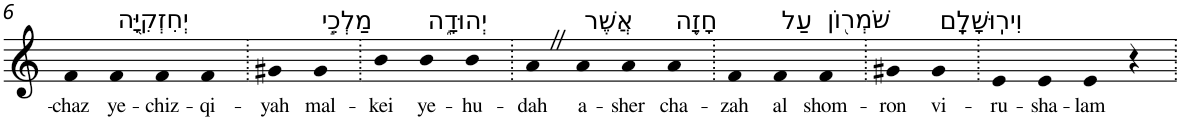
**kern	**text
*part1	*part1
*staff1	*staff1
*I"Piano	*
*I'Pno	*
!!LO:PB:g=z
*clefG2	*
*k[]	*
=6	=6
!	!LO:LY:b
4f	-chaz
!LO:TX:a:t=יְחִזְקִיָּ֖ה	!
!	!LO:LY:b
4f	ye-
!	!LO:LY:b
4f	-chiz-
!	!LO:LY:b
4f	-qi-
=7.	=7.
!	!LO:LY:b
4g#X	-yah
!LO:TX:a:t=מַלְכֵ֣י	!
!	!LO:LY:b
4g#	mal-
=8.	=8.
!	!LO:LY:b
4b	-kei
!LO:TX:a:t=יְהוּדָ֑ה	!
!	!LO:LY:b
4b	ye-
!	!LO:LY:b
4b	-hu-
=9.	=9.
!	!LO:LY:b
4aZ	-dah
!LO:TX:a:t=אֲשֶׁר	!
!	!LO:LY:b
4a	a-
!	!LO:LY:b
4a	-sher
!LO:TX:a:t=חָזָ֥ה	!
!	!LO:LY:b
4a	cha-
=10.	=10.
!	!LO:LY:b
4f	-zah
!LO:TX:a:t=עַל	!
!	!LO:LY:b
4f	al
!LO:TX:a:t=שֹׁמְר֖וֹן	!
!	!LO:LY:b
4f	shom-
=11.	=11.
!	!LO:LY:b
4g#X	-ron
!LO:TX:a:t=וִירֽוּשָׁלִָֽם	!
!	!LO:LY:b
4g#	vi-
=12.	=12.
!	!LO:LY:b
4e	-ru-
!	!LO:LY:b
4e	-sha-
!	!LO:LY:b
4e	-lam
4r	.
=.	=.
*-	*-
